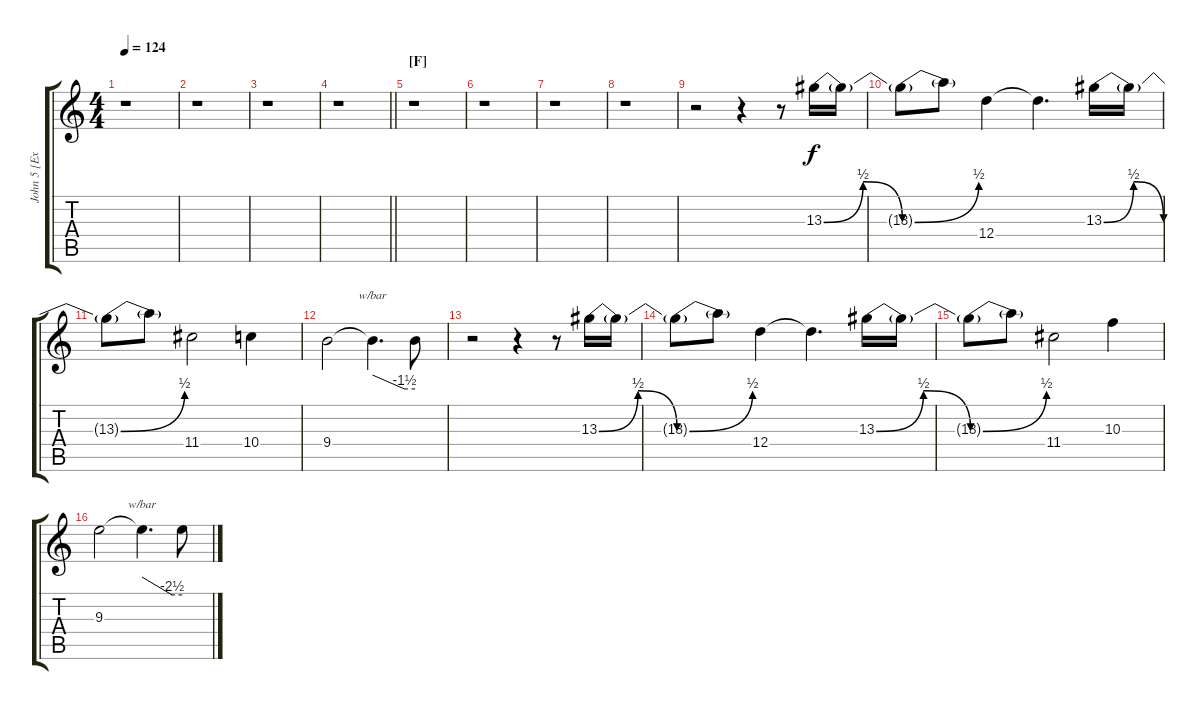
\track ("John 5 [Extra]" "John 5 [Ex") {instrument distortionguitar}
\staff {score tabs}
\tuning (E4 B3 G3 D3 A2 E2) {hide}
\ts (4 4)
\tempo 124
\clef g2
\ks c
r.1{dy f} |
r.1 |
r.1 |
\barLineRight lightlight
r.1 |
\section ("" "[F]")
r.1 |
r.1 |
r.1 |
r.1 |
r.2 r.4 r.8 13.3{be (bendrelease 0 0 30 2 30 2 60 0)}.16 13.3{t}.16 |
13.3{be (bend 0 0 60 2) t}.8 13.3{t}.8 12.4.4 12.4{t}.4{d} 13.3{be (bendrelease 0 0 30 2 30 2 60 0)}.16 13.3{t}.16 |
13.3{be (bend 0 0 60 2) t}.8 13.3{t}.8 11.4.2 10.4.4 |
9.4.2 9.4{t}.4{d tbe (custom default 0 0 45 -6 60 -6)} 9.4{t}.8 |
r.2 r.4 r.8 13.3{be (bendrelease 0 0 30 2 30 2 60 0)}.16 13.3{t}.16 |
13.3{be (bend 0 0 60 2) t}.8 13.3{t}.8 12.4.4 12.4{t}.4{d} 13.3{be (bendrelease 0 0 30 2 30 2 60 0)}.16 13.3{t}.16 |
13.3{be (bend 0 0 60 2) t}.8 13.3{t}.8 11.4.2 10.3.4 |
9.3.2 9.3{t}.4{d tbe (custom default 0 0 45 -10 60 -10)} 9.3{t}.8
